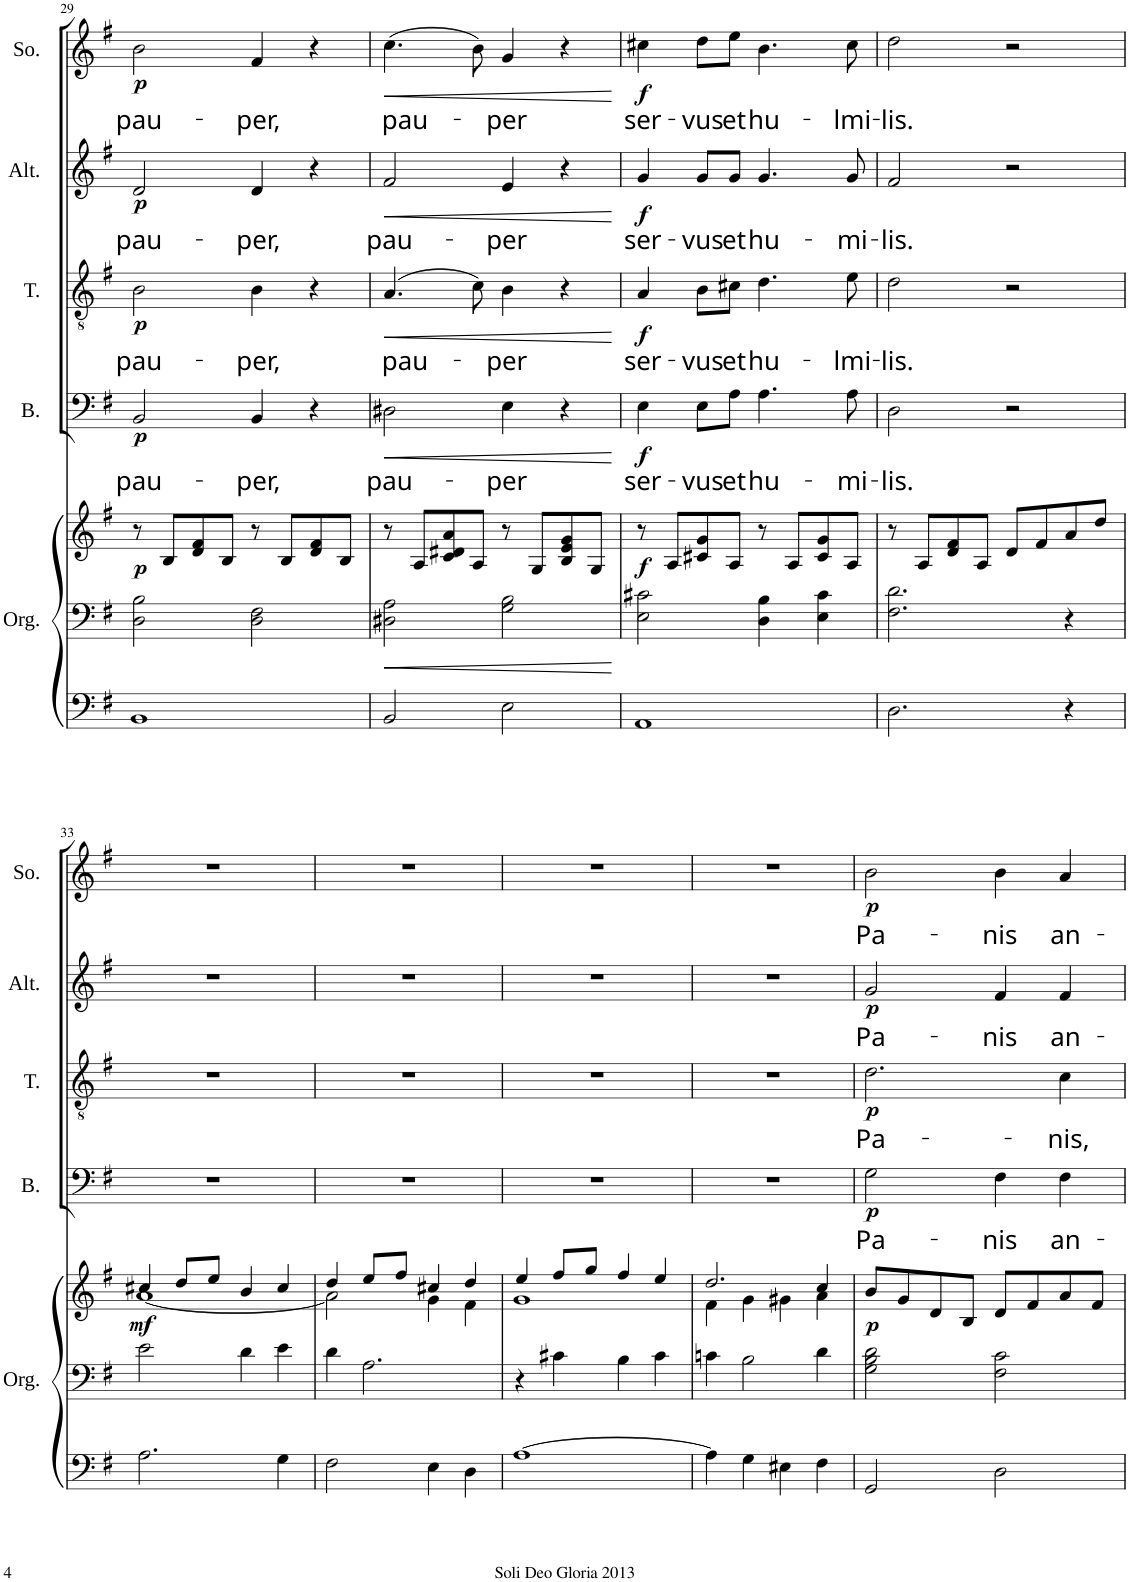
**kern	**kern	**kern	**dynam	**kern	**text	**dynam	**kern	**text	**dynam	**kern	**text	**dynam	**kern	**text	**dynam
*part5	*part5	*part5	*part5	*part4	*part4	*part4	*part3	*part3	*part3	*part2	*part2	*part2	*part1	*part1	*part1
*staff7	*staff6	*staff5	*staff5/6/7	*staff4	*staff4	*staff4	*staff3	*staff3	*staff3	*staff2	*staff2	*staff2	*staff1	*staff1	*staff1
*I"Orgue	*	*	*	*I"Basse	*	*	*I"Ténor	*	*	*I"Alto	*	*	*I"Soprano	*	*
*I'Org.	*	*	*	*I'B.	*	*	*I'T.	*	*	*I'Alt.	*	*	*I'So.	*	*
!!LO:PB:g=z
*clefF4	*clefF4	*clefG2	*	*clefF4	*	*	*clefGv2	*	*	*clefG2	*	*	*clefG2	*	*
*k[f#]	*k[f#]	*k[f#]	*	*k[f#]	*	*	*k[f#]	*	*	*k[f#]	*	*	*k[f#]	*	*
*M4/4	*M4/4	*M4/4	*	*M4/4	*	*	*M4/4	*	*	*M4/4	*	*	*M4/4	*	*
=29	=29	=29	=29	=29	=29	=29	=29	=29	=29	=29	=29	=29	=29	=29	=29
!	!	!	!LO:DY:b	!	!LO:LY:b	!LO:DY:b	!	!LO:LY:b	!LO:DY:b	!	!LO:LY:b	!LO:DY:b	!	!LO:LY:b	!LO:DY:b
1BB	2D\ 2B\	8r	p	2BB/	pau-	p	2B\	pau-	p	2d/	pau-	p	2b\	pau-	p
.	.	8B/L	.	.	.	.	.	.	.	.	.	.	.	.	.
.	.	8d/ 8f#/	.	.	.	.	.	.	.	.	.	.	.	.	.
.	.	8B/J	.	.	.	.	.	.	.	.	.	.	.	.	.
!	!	!	!	!	!LO:LY:b	!	!	!LO:LY:b	!	!	!LO:LY:b	!	!	!LO:LY:b	!
.	2D\ 2F#\	8r	.	4BB/	-per,	.	4B\	-per,	.	4d/	-per,	.	4f#/	-per,	.
.	.	8B/L	.	.	.	.	.	.	.	.	.	.	.	.	.
.	.	8d/ 8f#/	.	4r	.	.	4r	.	.	4r	.	.	4r	.	.
.	.	8B/J	.	.	.	.	.	.	.	.	.	.	.	.	.
=30	=30	=30	=30	=30	=30	=30	=30	=30	=30	=30	=30	=30	=30	=30	=30
!	!	!	!	!	!LO:LY:b	!LO:HP:b	!	!LO:LY:b	!LO:HP:b	!	!LO:LY:b	!LO:HP:b	!	!LO:LY:b	!LO:HP:b
2BB/	2D#X\ 2A\	8r	.	2D#X\	pau-	<	(4.A/	pau-	<	2f#/	pau-	<	(4.cc\	pau-	<
.	.	8A/L	.	.	.	.	.	.	.	.	.	.	.	.	.
.	.	8c/ 8d#X/ 8a/	.	.	.	.	.	.	.	.	.	.	.	.	.
.	.	8A/J	.	.	.	.	8c\)	.	.	.	.	.	8b\)	.	.
!	!	!	!	!	!LO:LY:b	!	!	!LO:LY:b	!	!	!LO:LY:b	!	!	!LO:LY:b	!
2E\	2G\ 2B\	8r	.	4E\	-per	.	4B\	-per	.	4e/	-per	.	4g/	-per	.
.	.	8G/L	.	.	.	.	.	.	.	.	.	.	.	.	.
.	.	8B/ 8e/ 8g/	.	4r	.	.	4r	.	.	4r	.	.	4r	.	.
.	.	8G/J	.	.	.	.	.	.	.	.	.	.	.	.	.
.	.	.	.	.	.	[	.	.	[	.	.	[	.	.	[
=31	=31	=31	=31	=31	=31	=31	=31	=31	=31	=31	=31	=31	=31	=31	=31
!	!	!	!LO:DY:b	!	!LO:LY:b	!LO:DY:b	!	!LO:LY:b	!LO:DY:b	!	!LO:LY:b	!LO:DY:b	!	!LO:LY:b	!LO:DY:b
1AA	2E\ 2c#X\	8r	f	4E\	ser-	f	4A/	ser-	f	4g/	ser-	f	4cc#X\	ser-	f
.	.	8A/L	.	.	.	.	.	.	.	.	.	.	.	.	.
!	!	!	!	!	!LO:LY:b	!	!	!LO:LY:b	!	!	!LO:LY:b	!	!	!LO:LY:b	!
.	.	8c#X/ 8g/	.	8E\L	-vus	.	8B\L	-vus	.	8g/L	-vus	.	8dd\L	-vus	.
!	!	!	!	!	!LO:LY:b	!	!	!LO:LY:b	!	!	!LO:LY:b	!	!	!LO:LY:b	!
.	.	8A/J	.	8A\J	et	.	8c#X\J	et	.	8g/J	et	.	8ee\J	et	.
!	!	!	!	!	!LO:LY:b	!	!	!LO:LY:b	!	!	!LO:LY:b	!	!	!LO:LY:b	!
.	4D\ 4B\	8r	.	4.A\	hu-	.	4.d\	hu-	.	4.g/	hu-	.	4.b\	hu-	.
.	.	8A/L	.	.	.	.	.	.	.	.	.	.	.	.	.
.	4E\ 4c#\	8c#/ 8g/	.	.	.	.	.	.	.	.	.	.	.	.	.
!	!	!	!	!	!LO:LY:b	!	!	!LO:LY:b	!	!	!LO:LY:b	!	!	!LO:LY:b	!
.	.	8A/J	.	8A\	-mi-	.	8e\	-lmi-	.	8g/	-mi-	.	8cc#\	-lmi-	.
=32	=32	=32	=32	=32	=32	=32	=32	=32	=32	=32	=32	=32	=32	=32	=32
!	!	!	!	!	!LO:LY:b	!	!	!LO:LY:b	!	!	!LO:LY:b	!	!	!LO:LY:b	!
2.D\	2.F#\ 2.d\	8r	.	2D\	-lis.	.	2d\	-lis.	.	2f#/	-lis.	.	2dd\	-lis.	.
.	.	8A/L	.	.	.	.	.	.	.	.	.	.	.	.	.
.	.	8d/ 8f#/	.	.	.	.	.	.	.	.	.	.	.	.	.
.	.	8A/J	.	.	.	.	.	.	.	.	.	.	.	.	.
.	.	8d/L	.	2r	.	.	2r	.	.	2r	.	.	2r	.	.
.	.	8f#/	.	.	.	.	.	.	.	.	.	.	.	.	.
4r	4r	8a/	.	.	.	.	.	.	.	.	.	.	.	.	.
.	.	8dd/J	.	.	.	.	.	.	.	.	.	.	.	.	.
!!LO:LB:g=z
=33	=33	=33	=33	=33	=33	=33	=33	=33	=33	=33	=33	=33	=33	=33	=33
*	*	*^	*	*	*	*	*	*	*	*	*	*	*	*	*
!	!	!	!	!LO:DY:b	!	!	!	!	!	!	!	!	!	!	!	!
2.A\	2e\	4cc#X/	[1a	mf	1r	.	.	1r	.	.	1r	.	.	1r	.	.
.	.	8dd/L	.	.	.	.	.	.	.	.	.	.	.	.	.	.
.	.	8ee/J	.	.	.	.	.	.	.	.	.	.	.	.	.	.
.	4d\	4b/	.	.	.	.	.	.	.	.	.	.	.	.	.	.
4G\	4e\	4cc#/	.	.	.	.	.	.	.	.	.	.	.	.	.	.
=34	=34	=34	=34	=34	=34	=34	=34	=34	=34	=34	=34	=34	=34	=34	=34	=34
2F#\	4d\	4dd/	2a\]	.	1r	.	.	1r	.	.	1r	.	.	1r	.	.
.	2.A\	8ee/L	.	.	.	.	.	.	.	.	.	.	.	.	.	.
.	.	8ff#/J	.	.	.	.	.	.	.	.	.	.	.	.	.	.
4E\	.	4cc#X/	4g\	.	.	.	.	.	.	.	.	.	.	.	.	.
4D\	.	4dd/	4f#\	.	.	.	.	.	.	.	.	.	.	.	.	.
=35	=35	=35	=35	=35	=35	=35	=35	=35	=35	=35	=35	=35	=35	=35	=35	=35
[1A	4r	4ee/	1g	.	1r	.	.	1r	.	.	1r	.	.	1r	.	.
.	4c#X\	8ff#/L	.	.	.	.	.	.	.	.	.	.	.	.	.	.
.	.	8gg/J	.	.	.	.	.	.	.	.	.	.	.	.	.	.
.	4B\	4ff#/	.	.	.	.	.	.	.	.	.	.	.	.	.	.
.	4c#\	4ee/	.	.	.	.	.	.	.	.	.	.	.	.	.	.
=36	=36	=36	=36	=36	=36	=36	=36	=36	=36	=36	=36	=36	=36	=36	=36	=36
4A\]	4cn\	2.dd/	4f#\	.	1r	.	.	1r	.	.	1r	.	.	1r	.	.
4G\	2B\	.	4g\	.	.	.	.	.	.	.	.	.	.	.	.	.
4E#X\	.	.	4g#X\	.	.	.	.	.	.	.	.	.	.	.	.	.
4F#\	4d\	4cc/	4a\	.	.	.	.	.	.	.	.	.	.	.	.	.
=37	=37	=37	=37	=37	=37	=37	=37	=37	=37	=37	=37	=37	=37	=37	=37	=37
!	!	!	!	!LO:DY:b	!	!LO:LY:b	!LO:DY:b	!	!LO:LY:b	!LO:DY:b	!	!LO:LY:b	!LO:DY:b	!	!LO:LY:b	!LO:DY:b
*	*	*v	*v	*	*	*	*	*	*	*	*	*	*	*	*	*
2GG/	2G\ 2B\ 2d\	8b/L	p	2G\	Pa-	p	2.d\	Pa-	p	2g/	Pa-	p	2b\	Pa-	p
.	.	8g/	.	.	.	.	.	.	.	.	.	.	.	.	.
.	.	8d/	.	.	.	.	.	.	.	.	.	.	.	.	.
.	.	8B/J	.	.	.	.	.	.	.	.	.	.	.	.	.
!	!	!	!	!	!LO:LY:b	!	!	!	!	!	!LO:LY:b	!	!	!LO:LY:b	!
2D\	2F#\ 2c\	8d/L	.	4F#\	-nis	.	.	.	.	4f#/	-nis	.	4b\	-nis	.
.	.	8f#/	.	.	.	.	.	.	.	.	.	.	.	.	.
!	!	!	!	!	!LO:LY:b	!	!	!LO:LY:b	!	!	!LO:LY:b	!	!	!LO:LY:b	!
.	.	8a/	.	4F#\	an-	.	4c\	-nis,	.	4f#/	an-	.	4a/	an-	.
.	.	8f#/J	.	.	.	.	.	.	.	.	.	.	.	.	.
=	=	=	=	=	=	=	=	=	=	=	=	=	=	=	=
*-	*-	*-	*-	*-	*-	*-	*-	*-	*-	*-	*-	*-	*-	*-	*-
